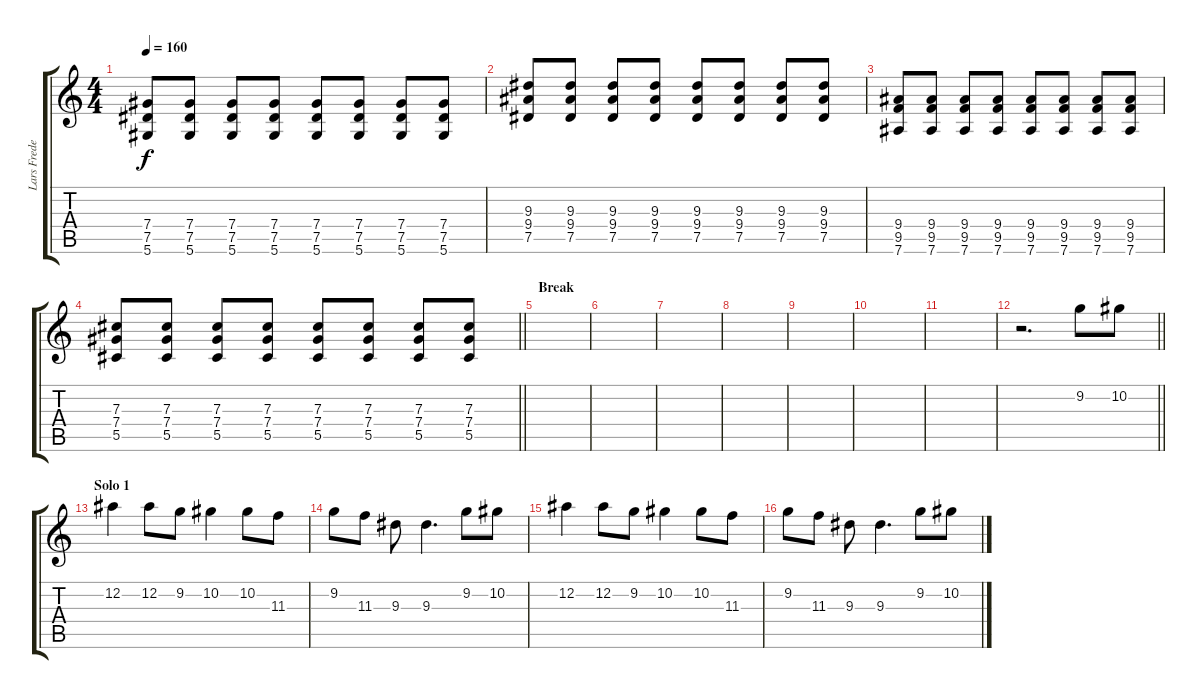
\track ("Lars Frederikson" "Lars Frede") {instrument distortionguitar}
\staff {score tabs}
\tuning (Eb4 Bb3 Gb3 Db3 Ab2 Eb2) {hide}
\ts (4 4)
\tempo 160
\clef g2
\ks c
(7.4 7.5 5.6).8{dy f} (7.4 7.5 5.6).8 (7.4 7.5 5.6).8 (7.4 7.5 5.6).8 (7.4 7.5 5.6).8 (7.4 7.5 5.6).8 (7.4 7.5 5.6).8 (7.4 7.5 5.6).8 |
(9.3 9.4 7.5).8 (9.3 9.4 7.5).8 (9.3 9.4 7.5).8 (9.3 9.4 7.5).8 (9.3 9.4 7.5).8 (9.3 9.4 7.5).8 (9.3 9.4 7.5).8 (9.3 9.4 7.5).8 |
(9.4 9.5 7.6).8 (9.4 9.5 7.6).8 (9.4 9.5 7.6).8 (9.4 9.5 7.6).8 (9.4 9.5 7.6).8 (9.4 9.5 7.6).8 (9.4 9.5 7.6).8 (9.4 9.5 7.6).8 |
\barLineRight lightlight
(7.3 7.4 5.5).8 (7.3 7.4 5.5).8 (7.3 7.4 5.5).8 (7.3 7.4 5.5).8 (7.3 7.4 5.5).8 (7.3 7.4 5.5).8 (7.3 7.4 5.5).8 (7.3 7.4 5.5).8 |
\section ("" "Break")
|
|
|
|
|
|
|
\barLineRight lightlight
r.2{d} 9.2.8 10.2.8 |
\section ("" "Solo 1")
12.2.4 12.2.8 9.2.8 10.2.4 10.2.8 11.3.8 |
9.2.8 11.3.8 9.3.8 9.3.4{d} 9.2.8 10.2.8 |
12.2.4 12.2.8 9.2.8 10.2.4 10.2.8 11.3.8 |
9.2.8 11.3.8 9.3.8 9.3.4{d} 9.2.8 10.2.8
